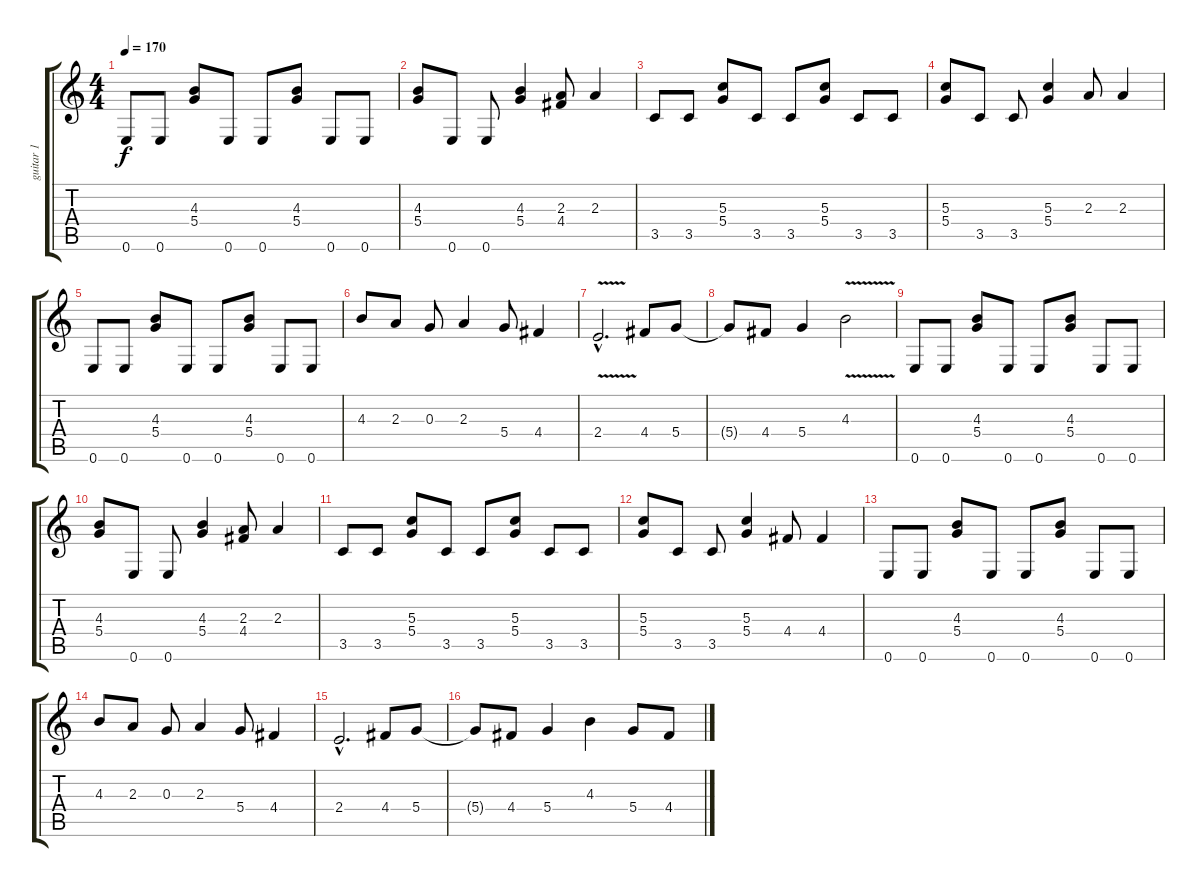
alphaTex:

\track ("guitar 1" "guitar 1") {instrument distortionguitar}
\staff {score tabs}
\tuning (E4 B3 G3 D3 A2 E2) {hide}
\ts (4 4)
\tempo 170
\clef g2
\ks c
0.6.8{dy f} 0.6.8 (4.3 5.4).8 0.6.8 0.6.8 (4.3 5.4).8 0.6.8 0.6.8 |
(4.3 5.4).8 0.6.8 0.6.8 (4.3 5.4).4 (2.3 4.4).8 2.3.4 |
3.5.8 3.5.8 (5.3 5.4).8 3.5.8 3.5.8 (5.3 5.4).8 3.5.8 3.5.8 |
(5.3 5.4).8 3.5.8 3.5.8 (5.3 5.4).4 2.3.8 2.3.4 |
0.6.8 0.6.8 (4.3 5.4).8 0.6.8 0.6.8 (4.3 5.4).8 0.6.8 0.6.8 |
4.3.8 2.3.8 0.3.8 2.3.4 5.4.8 4.4.4 |
2.4{v hac}.2{d} 4.4.8 5.4.8 |
5.4{t}.8 4.4.8 5.4.4 4.3{v}.2 |
0.6.8 0.6.8 (4.3 5.4).8 0.6.8 0.6.8 (4.3 5.4).8 0.6.8 0.6.8 |
(4.3 5.4).8 0.6.8 0.6.8 (4.3 5.4).4 (2.3 4.4).8 2.3.4 |
3.5.8 3.5.8 (5.3 5.4).8 3.5.8 3.5.8 (5.3 5.4).8 3.5.8 3.5.8 |
(5.3 5.4).8 3.5.8 3.5.8 (5.3 5.4).4 4.4.8 4.4.4 |
0.6.8 0.6.8 (4.3 5.4).8 0.6.8 0.6.8 (4.3 5.4).8 0.6.8 0.6.8 |
4.3.8 2.3.8 0.3.8 2.3.4 5.4.8 4.4.4 |
2.4{hac}.2{d} 4.4.8 5.4.8 |
5.4{t}.8 4.4.8 5.4.4 4.3.4 5.4.8 4.4.8
